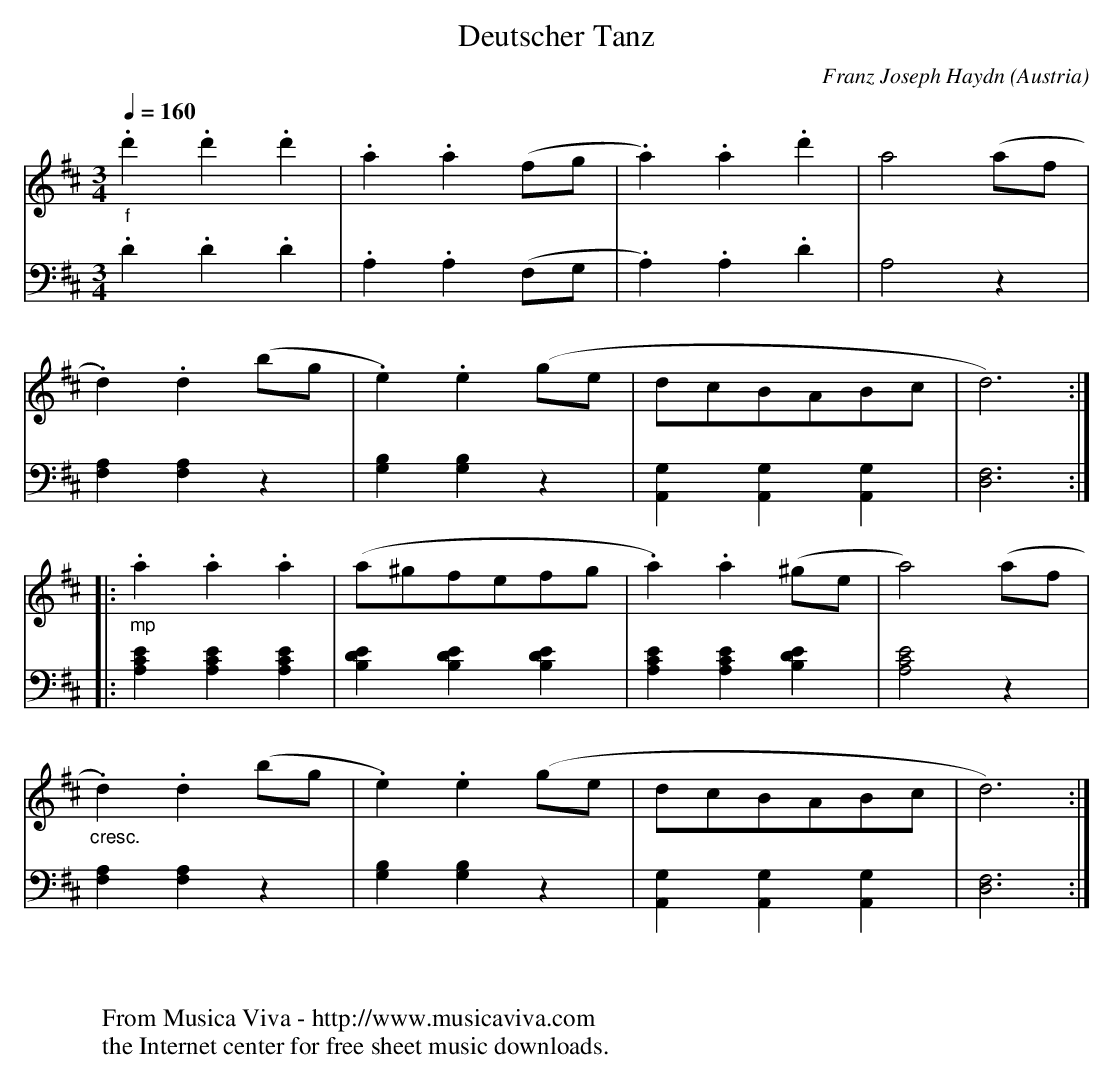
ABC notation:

X:1
T:Deutscher Tanz
C:Franz Joseph Haydn
O:Austria
V:1 Program 1 0 %Piano
V:2 Program 1 0 bass %Piano
M:3/4
L:1/4
Q:1/4=160
K:D
V:1
"_f".d'.d'.d'|.a.a(f/g/|.a).a.d'|a2(a/f/|
V:2
.D.D.D|.A,.A,(F,/G,/|.A,).A,.D|A,2z|
V:1
.d).d(b/g/|.e).e(g/e/|d/c/B/A/B/c/|d3):|
V:2
[.F,.A,][.F,.A,]z|[.G,.B,][.G,.B,]z|[.A,,.G,][.A,,.G,][.A,,.G,]|[D,3F,3]:|
V:1
|:"_mp".a.a.a|(a/^g/f/e/f/g/|.a).a(^g/e/|a2)(a/f/|
V:2
|:[.A,.C.E][.A,.C.E][.A,.C.E]|[.B,.D.E][.B,.D.E][.B,.D.E]|[.A,.C.E][.A,.C.E][.B,.D.E]|[A,2C2E2]z|
V:1
"_cresc.".d).d(b/g/|.e).e(g/e/|d/c/B/A/B/c/|d3):|
V:2
[.F,.A,][.F,.A,]z|[.G,.B,][.G,.B,]z|[.A,,.G,][.A,,.G,][.A,,.G,]|[D,3F,3]:|
W:
W:
W:  From Musica Viva - http://www.musicaviva.com
W:  the Internet center for free sheet music downloads.
